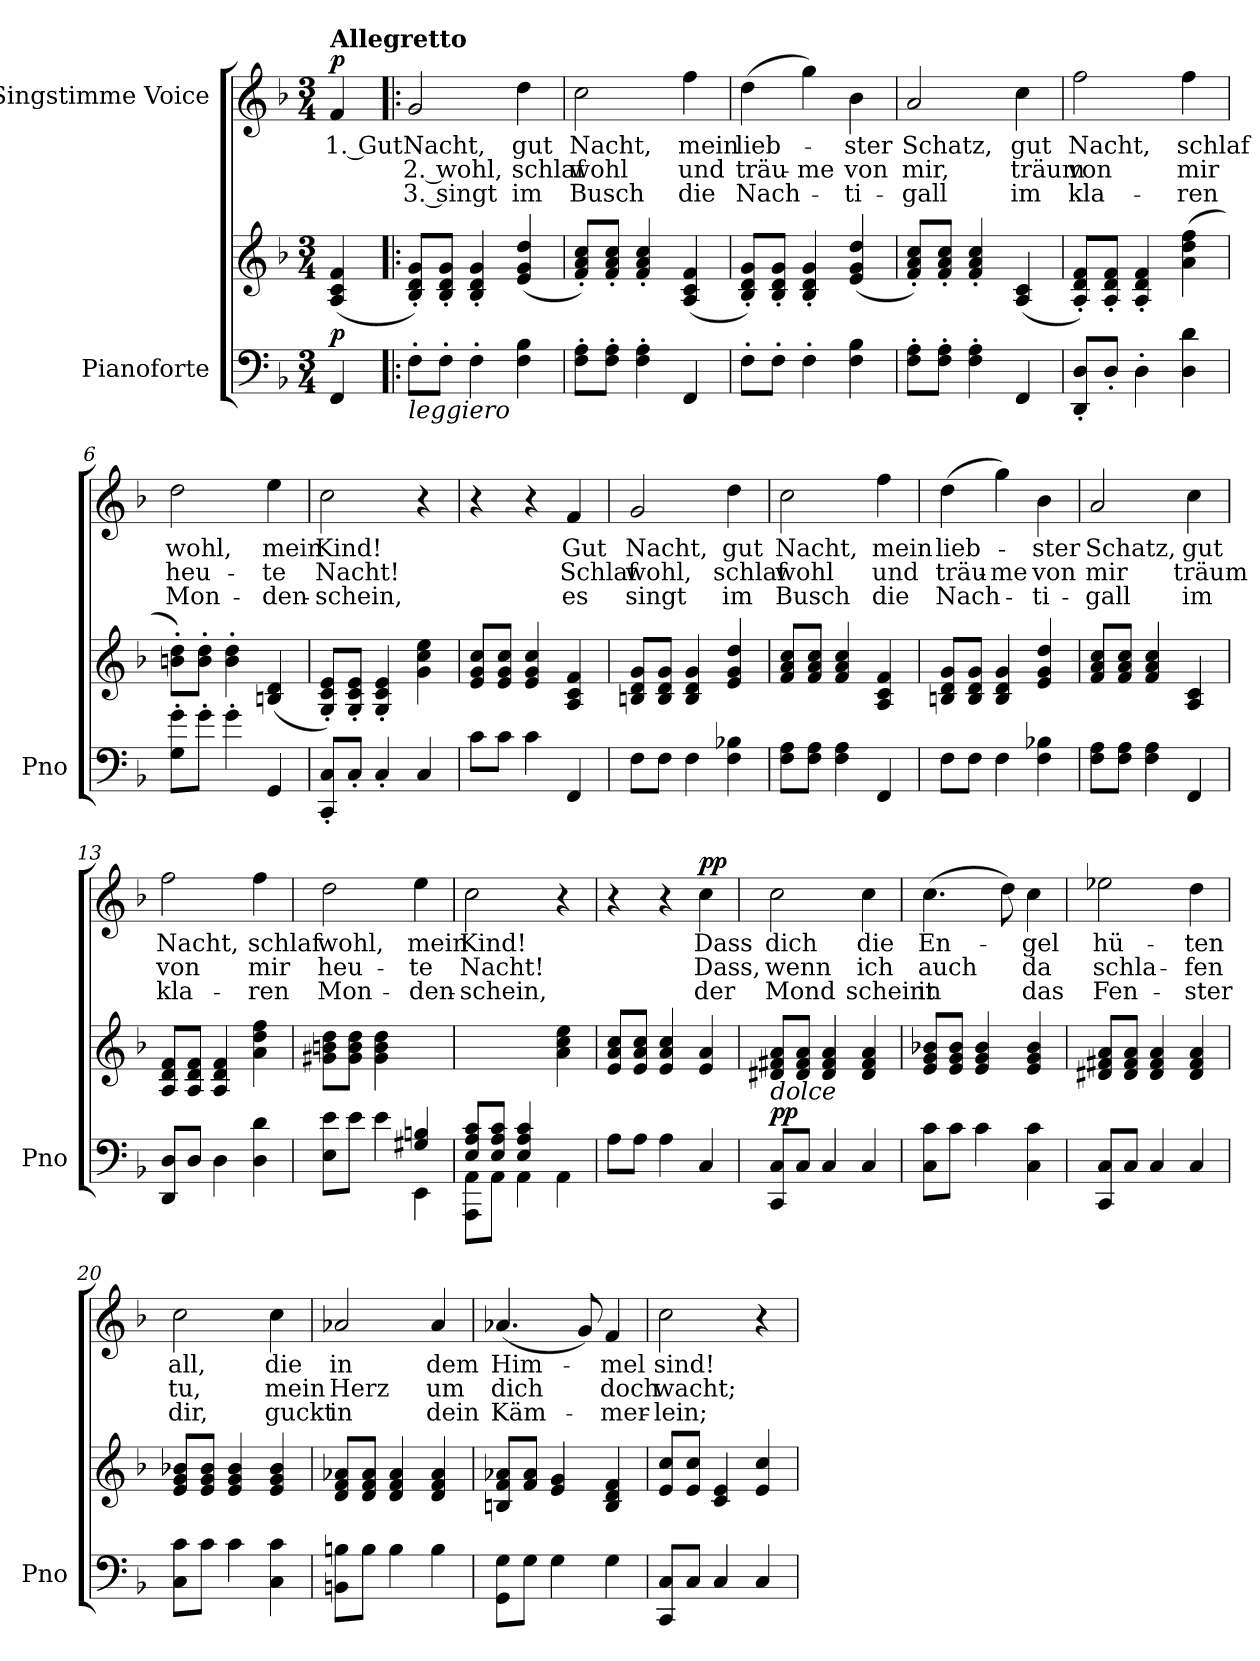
**kern	**kern	**dynam	**kern	**text	**text	**text	**dynam
*part2	*part2	*part2	*part1	*part1	*part1	*part1	*part1
*staff3	*staff2	*staff2/3	*staff1	*staff1	*staff1	*staff1	*staff1
*I"Pianoforte	*	*	*I"Singstimme Voice	*	*	*	*
*I'Pno	*	*	*	*	*	*	*
*clefF4	*clefG2	*	*clefG2	*	*	*	*
*k[b-]	*k[b-]	*	*k[b-]	*	*	*	*
*M3/4	*M3/4	*	*M3/4	*	*	*	*
=	=	=	=	=	=	=	=
!	!	!	!LO:TX:a:B:t=Allegretto	!	!	!	!
!	!	!LO:DY:a=2	!	!LO:LY:b	!	!	!LO:DY:a
4FF/	(<4A/ 4c/ 4f/	p	4f/	1. Gut	.	.	p
=1!|:	=1!|:	=1!|:	=1!|:	=1!|:	=1!|:	=1!|:	=1!|:
!LO:TX:b:i:t=leggiero	!	!	!	!	!	!	!
!	!	!	!	!LO:LY:b	!LO:LY:b	!LO:LY:b	!
8F'\L	8B-/' 8d/' 8g/'L)	.	2g/	Nacht,	2. wohl,	3. singt	.
8F'\J	8B-/' 8d/' 8g/'J	.	.	.	.	.	.
4F'\	4B-/' 4d/' 4g/'	.	.	.	.	.	.
!	!	!	!	!LO:LY:b	!LO:LY:b	!LO:LY:b	!
4F\ 4B-\	(<4e/ 4g/ 4dd/	.	4dd\	gut	schlaf	im	.
=2	=2	=2	=2	=2	=2	=2	=2
!	!	!	!	!LO:LY:b	!LO:LY:b	!LO:LY:b	!
8F\' 8A\'L	8f/' 8a/' 8cc/'L)	.	2cc\	Nacht,	wohl	Busch	.
8F\' 8A\'J	8f/' 8a/' 8cc/'J	.	.	.	.	.	.
4F\' 4A\'	4f/' 4a/' 4cc/'	.	.	.	.	.	.
!	!	!	!	!LO:LY:b	!LO:LY:b	!LO:LY:b	!
4FF/	(<4A/ 4c/ 4f/	.	4ff\	mein	und	die	.
=3	=3	=3	=3	=3	=3	=3	=3
!	!	!	!	!LO:LY:b	!LO:LY:b	!LO:LY:b	!
8F'\L	8B-/' 8d/' 8g/'L)	.	(>4dd\	lieb-	träu-	Nach-	.
8F'\J	8B-/' 8d/' 8g/'J	.	.	.	.	.	.
!	!	!	!	!	!LO:LY:b	!	!
4F'\	4B-/' 4d/' 4g/'	.	4gg\)	.	-me	.	.
!	!	!	!	!LO:LY:b	!LO:LY:b	!LO:LY:b	!
4F\ 4B-\	(<4e/ 4g/ 4dd/	.	4b-\	-ster	von	-ti-	.
=4	=4	=4	=4	=4	=4	=4	=4
!	!	!	!	!LO:LY:b	!LO:LY:b	!LO:LY:b	!
8F\' 8A\'L	8f/' 8a/' 8cc/'L)	.	2a/	Schatz,	mir,	-gall	.
8F\' 8A\'J	8f/' 8a/' 8cc/'J	.	.	.	.	.	.
4F\' 4A\'	4f/' 4a/' 4cc/'	.	.	.	.	.	.
!	!	!	!	!LO:LY:b	!LO:LY:b	!LO:LY:b	!
4FF/	(<4A/ 4c/	.	4cc\	gut	träum	im	.
=5	=5	=5	=5	=5	=5	=5	=5
!	!	!	!	!LO:LY:b	!LO:LY:b	!LO:LY:b	!
8DD/' 8D/'L	8A/' 8d/' 8f/'L)	.	2ff\	Nacht,	von	kla-	.
8D'/J	8A/' 8d/' 8f/'J	.	.	.	.	.	.
4D'\	4A/' 4d/' 4f/'	.	.	.	.	.	.
!	!	!	!	!LO:LY:b	!LO:LY:b	!LO:LY:b	!
4D\ 4d\	(>4a\ 4dd\ 4ff\	.	4ff\	schlaf	mir	-ren	.
=6	=6	=6	=6	=6	=6	=6	=6
!	!	!	!	!LO:LY:b	!LO:LY:b	!LO:LY:b	!
8G\' 8g\'L	8bn\' 8dd\'L)	.	2dd\	wohl,	heu-	Mon-	.
8g'\J	8b\' 8dd\'J	.	.	.	.	.	.
4g'\	4b\' 4dd\'	.	.	.	.	.	.
!	!	!	!	!LO:LY:b	!LO:LY:b	!LO:LY:b	!
4GG/	(<4Bn/ 4d/	.	4ee\	mein	-te	-den-	.
!!LO:LB:g=z
=7	=7	=7	=7	=7	=7	=7	=7
!	!	!	!	!LO:LY:b	!LO:LY:b	!LO:LY:b	!
8CC/' 8C/'L	8G/' 8c/' 8e/'L)	.	2cc\	Kind!	Nacht!	-schein,	.
8C'/J	8G/' 8c/' 8e/'J	.	.	.	.	.	.
4C'/	4G/' 4c/' 4e/'	.	.	.	.	.	.
4C/	4g\ 4cc\ 4ee\	.	4r	.	.	.	.
=8	=8	=8	=8	=8	=8	=8	=8
8c\L	8e/ 8g/ 8cc/L	.	4r	.	.	.	.
8c\J	8e/ 8g/ 8cc/J	.	.	.	.	.	.
4c\	4e/ 4g/ 4cc/	.	4r	.	.	.	.
!	!	!	!	!LO:LY:b	!LO:LY:b	!LO:LY:b	!
4FF/	4A/ 4c/ 4f/	.	4f/	Gut	Schlaf	es	.
=9	=9	=9	=9	=9	=9	=9	=9
!	!	!	!	!LO:LY:b	!LO:LY:b	!LO:LY:b	!
8F\L	8Bn/ 8d/ 8g/L	.	2g/	Nacht,	wohl,	singt	.
8F\J	8B/ 8d/ 8g/J	.	.	.	.	.	.
4F\	4B/ 4d/ 4g/	.	.	.	.	.	.
!	!	!	!	!LO:LY:b	!LO:LY:b	!LO:LY:b	!
4F\ 4B-X\	4e/ 4g/ 4dd/	.	4dd\	gut	schlaf	im	.
=10	=10	=10	=10	=10	=10	=10	=10
!	!	!	!	!LO:LY:b	!LO:LY:b	!LO:LY:b	!
8F\ 8A\L	8f/ 8a/ 8cc/L	.	2cc\	Nacht,	wohl	Busch	.
8F\ 8A\J	8f/ 8a/ 8cc/J	.	.	.	.	.	.
4F\ 4A\	4f/ 4a/ 4cc/	.	.	.	.	.	.
!	!	!	!	!LO:LY:b	!LO:LY:b	!LO:LY:b	!
4FF/	4A/ 4c/ 4f/	.	4ff\	mein	und	die	.
=11	=11	=11	=11	=11	=11	=11	=11
!	!	!	!	!LO:LY:b	!LO:LY:b	!LO:LY:b	!
8F\L	8Bn/ 8d/ 8g/L	.	(>4dd\	lieb-	träu-	Nach-	.
8F\J	8B/ 8d/ 8g/J	.	.	.	.	.	.
!	!	!	!	!	!LO:LY:b	!	!
4F\	4B/ 4d/ 4g/	.	4gg\)	.	-me	.	.
!	!	!	!	!LO:LY:b	!LO:LY:b	!LO:LY:b	!
4F\ 4B-X\	4e/ 4g/ 4dd/	.	4b-\	-ster	von	-ti-	.
=12	=12	=12	=12	=12	=12	=12	=12
!	!	!	!	!LO:LY:b	!LO:LY:b	!LO:LY:b	!
8F\ 8A\L	8f/ 8a/ 8cc/L	.	2a/	Schatz,	mir	-gall	.
8F\ 8A\J	8f/ 8a/ 8cc/J	.	.	.	.	.	.
4F\ 4A\	4f/ 4a/ 4cc/	.	.	.	.	.	.
!	!	!	!	!LO:LY:b	!LO:LY:b	!LO:LY:b	!
4FF/	4A/ 4c/	.	4cc\	gut	träum	im	.
!!LO:LB:g=z
=13	=13	=13	=13	=13	=13	=13	=13
!	!	!	!	!LO:LY:b	!LO:LY:b	!LO:LY:b	!
8DD/ 8D/L	8A/ 8d/ 8f/L	.	2ff\	Nacht,	von	kla-	.
8D/J	8A/ 8d/ 8f/J	.	.	.	.	.	.
4D\	4A/ 4d/ 4f/	.	.	.	.	.	.
!	!	!	!	!LO:LY:b	!LO:LY:b	!LO:LY:b	!
4D\ 4d\	4a\ 4dd\ 4ff\	.	4ff\	schlaf	mir	-ren	.
=14	=14	=14	=14	=14	=14	=14	=14
*^	*	*	*	*	*	*	*
!	!	!	!	!	!LO:LY:b	!LO:LY:b	!LO:LY:b	!
2ryy	8E\ 8e\L	8g#X\ 8bn\ 8dd\L	.	2dd\	wohl,	heu-	Mon-	.
.	8e\J	8g#\ 8b\ 8dd\J	.	.	.	.	.	.
.	4e\	4g#\ 4b\ 4dd\	.	.	.	.	.	.
!	!	!	!	!	!LO:LY:b	!LO:LY:b	!LO:LY:b	!
4G#X/ 4Bn/	4EE\	4ryy	.	4ee\	mein	-te	-den-	.
=15	=15	=15	=15	=15	=15	=15	=15	=15
!	!	!	!	!	!LO:LY:b	!LO:LY:b	!LO:LY:b	!
8E/ 8A/ 8c/L	8AAA\ 8AA\L	2ryy	.	2cc\	Kind!	Nacht!	-schein,	.
8E/ 8A/ 8c/J	8AA\J	.	.	.	.	.	.	.
4E/ 4A/ 4c/	4AA\	.	.	.	.	.	.	.
4ryy	4AA\	4a\ 4cc\ 4ee\	.	4r	.	.	.	.
*v	*v	*	*	*	*	*	*	*
=16	=16	=16	=16	=16	=16	=16	=16
8A\L	8e/ 8a/ 8cc/L	.	4r	.	.	.	.
8A\J	8e/ 8a/ 8cc/J	.	.	.	.	.	.
4A\	4e/ 4a/ 4cc/	.	4r	.	.	.	.
!	!	!	!	!LO:LY:b	!LO:LY:b	!LO:LY:b	!LO:DY:a
4C/	4e/ 4a/	.	4cc\	Dass	Dass,	der	pp
=17	=17	=17	=17	=17	=17	=17	=17
!LO:TX:a:i:t=dolce	!	!	!	!	!	!	!
!	!	!LO:DY:a=2	!	!LO:LY:b	!LO:LY:b	!LO:LY:b	!
8CC/ 8C/L	8d#X/ 8f#X/ 8a/L	pp	2cc\	dich	wenn	Mond	.
8C/J	8d#/ 8f#/ 8a/J	.	.	.	.	.	.
4C/	4d#/ 4f#/ 4a/	.	.	.	.	.	.
!	!	!	!	!LO:LY:b	!LO:LY:b	!LO:LY:b	!
4C/	4d#/ 4f#/ 4a/	.	4cc\	die	ich	scheint	.
=18	=18	=18	=18	=18	=18	=18	=18
!	!	!	!	!LO:LY:b	!LO:LY:b	!LO:LY:b	!
8C\ 8c\L	8e/ 8g/ 8b-X/L	.	(>4.cc\	En-	auch	in	.
8c\J	8e/ 8g/ 8b-/J	.	.	.	.	.	.
4c\	4e/ 4g/ 4b-/	.	.	.	.	.	.
.	.	.	8dd\)	.	.	.	.
!	!	!	!	!LO:LY:b	!LO:LY:b	!LO:LY:b	!
4C\ 4c\	4e/ 4g/ 4b-/	.	4cc\	-gel	da	das	.
!!LO:PB:g=z
=19	=19	=19	=19	=19	=19	=19	=19
!	!	!	!	!LO:LY:b	!LO:LY:b	!LO:LY:b	!
8CC/ 8C/L	8d#X/ 8f#X/ 8a/L	.	2ee-X\	hü-	schla-	Fen-	.
8C/J	8d#/ 8f#/ 8a/J	.	.	.	.	.	.
4C/	4d#/ 4f#/ 4a/	.	.	.	.	.	.
!	!	!	!	!LO:LY:b	!LO:LY:b	!LO:LY:b	!
4C/	4d#/ 4f#/ 4a/	.	4dd\	-ten	-fen	-ster	.
=20	=20	=20	=20	=20	=20	=20	=20
!	!	!	!	!LO:LY:b	!LO:LY:b	!LO:LY:b	!
8C\ 8c\L	8e/ 8g/ 8b-X/L	.	2cc\	all,	tu,	dir,	.
8c\J	8e/ 8g/ 8b-/J	.	.	.	.	.	.
4c\	4e/ 4g/ 4b-/	.	.	.	.	.	.
!	!	!	!	!LO:LY:b	!LO:LY:b	!LO:LY:b	!
4C\ 4c\	4e/ 4g/ 4b-/	.	4cc\	die	mein	guckt	.
=21	=21	=21	=21	=21	=21	=21	=21
!	!	!	!	!LO:LY:b	!LO:LY:b	!LO:LY:b	!
8BBn\ 8Bn\L	8d/ 8f/ 8a-X/L	.	2a-X/	in	Herz	in	.
8B\J	8d/ 8f/ 8a-/J	.	.	.	.	.	.
4B\	4d/ 4f/ 4a-/	.	.	.	.	.	.
!	!	!	!	!LO:LY:b	!LO:LY:b	!LO:LY:b	!
4B\	4d/ 4f/ 4a-/	.	4a-/	dem	um	dein	.
=22	=22	=22	=22	=22	=22	=22	=22
!	!	!	!	!LO:LY:b	!LO:LY:b	!LO:LY:b	!
8GG\ 8G\L	8Bn/ 8f/ 8a-X/L	.	(<4.a-X/	Him-	dich	Käm-	.
8G\J	8f/ 8a-/J	.	.	.	.	.	.
4G\	4e/ 4g/	.	.	.	.	.	.
.	.	.	8g/)	.	.	.	.
!	!	!	!	!LO:LY:b	!LO:LY:b	!LO:LY:b	!
4G\	4B/ 4d/ 4f/	.	4f/	-mel	doch	-mer-	.
=23	=23	=23	=23	=23	=23	=23	=23
!	!	!	!	!LO:LY:b	!LO:LY:b	!LO:LY:b	!
8CC/ 8C/L	8e/ 8cc/L	.	2cc\	sind!	wacht;	-lein;	.
8C/J	8e/ 8cc/J	.	.	.	.	.	.
4C/	4c/ 4e/	.	.	.	.	.	.
4C/	4e/ 4cc/	.	4r	.	.	.	.
=	=	=	=	=	=	=	=
*-	*-	*-	*-	*-	*-	*-	*-
